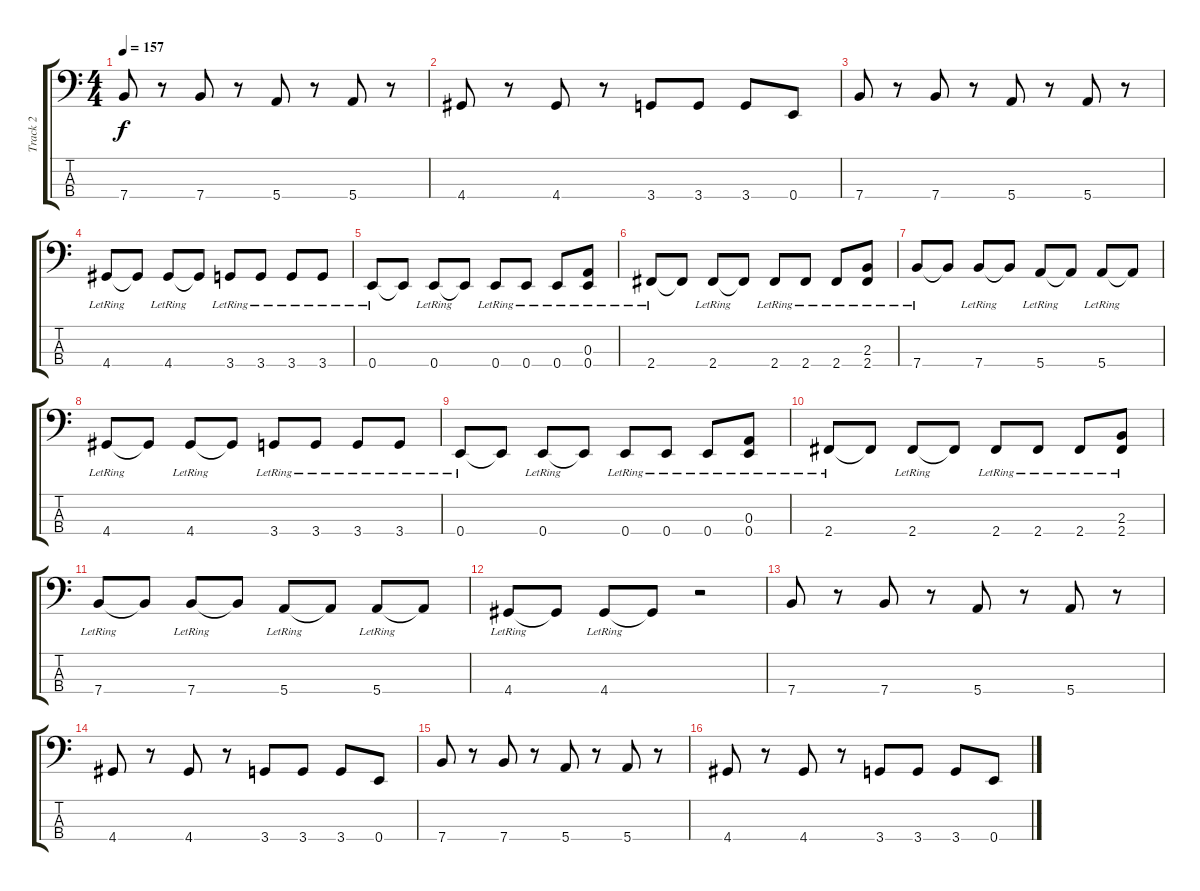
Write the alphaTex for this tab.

\track ("Track 2" "Track 2") {instrument electricbasspick}
\staff {score tabs}
\tuning (G2 D2 A1 E1) {hide}
\ts (4 4)
\tempo 157
\clef f4
\ks c
7.4.8{dy f} r.8 7.4.8 r.8 5.4.8 r.8 5.4.8 r.8 |
4.4.8 r.8 4.4.8 r.8 3.4.8 3.4.8 3.4.8 0.4.8 |
7.4.8 r.8 7.4.8 r.8 5.4.8 r.8 5.4.8 r.8 |
4.4{lr}.8 4.4{t}.8 4.4{lr}.8 4.4{t}.8 3.4{lr}.8 3.4{lr}.8 3.4{lr}.8 3.4{lr}.8 |
0.4{lr}.8 0.4{t}.8 0.4{lr}.8 0.4{t}.8 0.4{lr}.8 0.4{lr}.8 0.4{lr}.8 (0.3{lr} 0.4{lr}).8 |
2.4{lr}.8 2.4{t}.8 2.4{lr}.8 2.4{t}.8 2.4{lr}.8 2.4{lr}.8 2.4{lr}.8 (2.3{lr} 2.4{lr}).8 |
7.4{lr}.8 7.4{t}.8 7.4{lr}.8 7.4{t}.8 5.4{lr}.8 5.4{t}.8 5.4{lr}.8 5.4{t}.8 |
4.4{lr}.8 4.4{t}.8 4.4{lr}.8 4.4{t}.8 3.4{lr}.8 3.4{lr}.8 3.4{lr}.8 3.4{lr}.8 |
0.4{lr}.8 0.4{t}.8 0.4{lr}.8 0.4{t}.8 0.4{lr}.8 0.4{lr}.8 0.4{lr}.8 (0.3{lr} 0.4{lr}).8 |
2.4{lr}.8 2.4{t}.8 2.4{lr}.8 2.4{t}.8 2.4{lr}.8 2.4{lr}.8 2.4{lr}.8 (2.3{lr} 2.4{lr}).8 |
7.4{lr}.8 7.4{t}.8 7.4{lr}.8 7.4{t}.8 5.4{lr}.8 5.4{t}.8 5.4{lr}.8 5.4{t}.8 |
4.4{lr}.8 4.4{t}.8 4.4{lr}.8 4.4{t}.8 r.2 |
7.4.8 r.8 7.4.8 r.8 5.4.8 r.8 5.4.8 r.8 |
4.4.8 r.8 4.4.8 r.8 3.4.8 3.4.8 3.4.8 0.4.8 |
7.4.8 r.8 7.4.8 r.8 5.4.8 r.8 5.4.8 r.8 |
4.4.8 r.8 4.4.8 r.8 3.4.8 3.4.8 3.4.8 0.4.8
